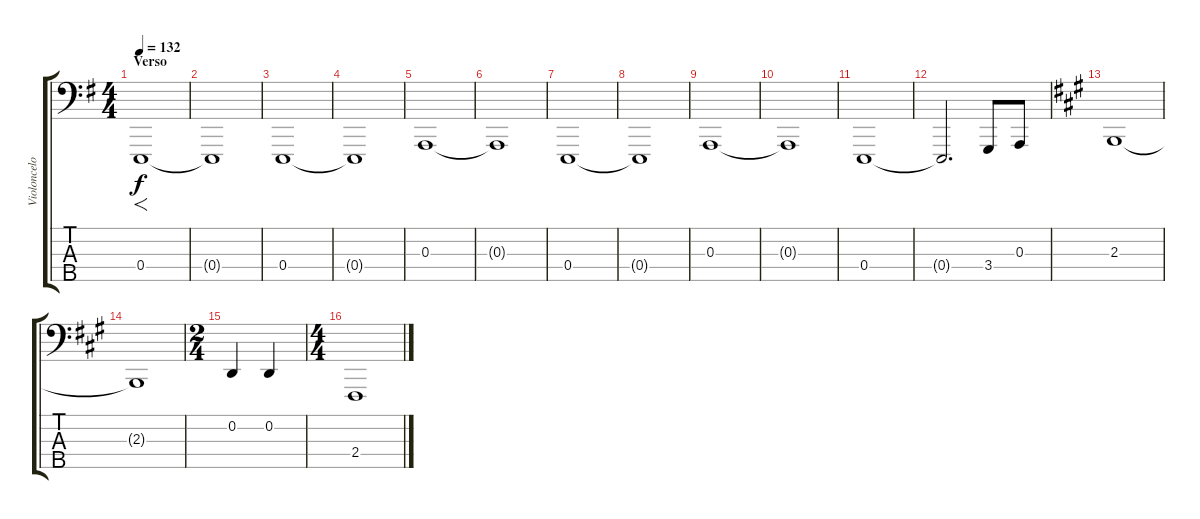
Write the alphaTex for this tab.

\track ("Violoncelo" "Violoncelo") {instrument cello}
\staff {score tabs}
\tuning (G2 D2 A1 E1 B0) {hide}
\ts (4 4)
\section ("" "Verso")
\tempo 132
\clef f4
\ks eminor
0.4.1{f dy f volume 9} |
0.4{t}.1 |
0.4.1 |
0.4{t}.1 |
0.3.1 |
0.3{t}.1 |
0.4.1 |
0.4{t}.1 |
0.3.1 |
0.3{t}.1 |
0.4.1 |
0.4{t}.2{d} 3.4.8 0.3.8 |
\ks f#minor
2.3.1 |
2.3{t}.1 |
\ts (2 4)
0.2.4 0.2.4 |
\ts (4 4)
2.4.1
